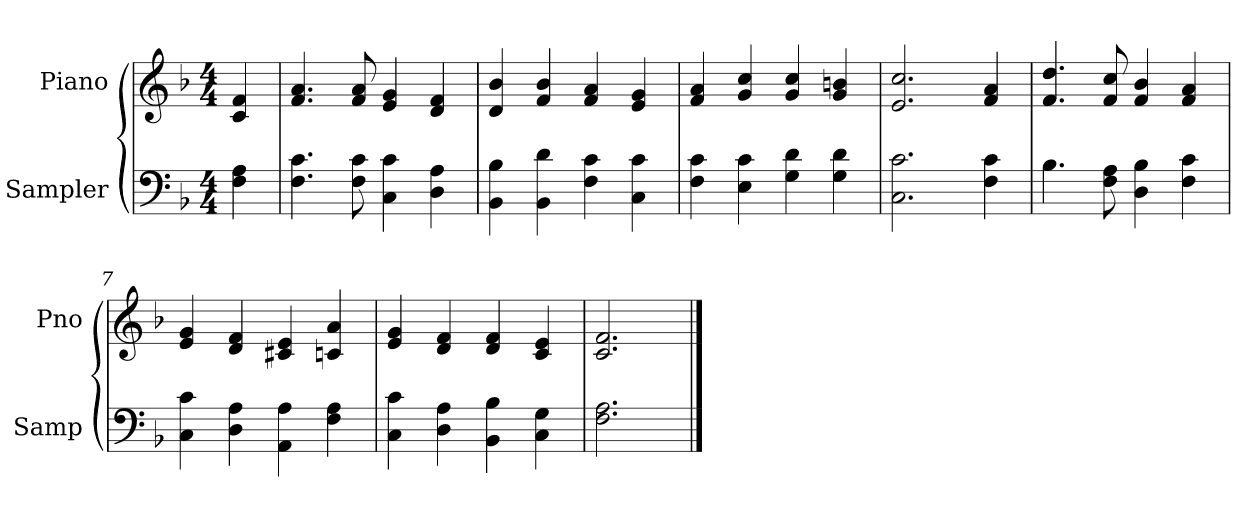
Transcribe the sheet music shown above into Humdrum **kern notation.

**kern	**kern
*part2	*part1
*staff2	*staff1
*I"Sampler	*I"Piano
*I'Samp	*I'Pno
*clefF4	*clefG2
*k[b-]	*k[b-]
*F:	*F:
*M4/4	*M4/4
=1	=1
4F 4A	4c 4f
=2	=2
4.F 4.c	4.f 4.a
8F 8c	8f 8a
4C 4c	4e 4g
4D 4A	4d 4f
=3	=3
4BB- 4B-	4d 4b-
4BB- 4d	4f 4b-
4F 4c	4f 4a
4C 4c	4e 4g
=4	=4
4F 4c	4f 4a
4E 4c	4g 4cc
4G 4d	4g 4cc
4G 4d	4g 4bn
=5	=5
2.C 2.c	2.e 2.cc
4F 4c	4f 4a
=6	=6
4.B-	4.f 4.dd
8F 8A	8f 8cc
4D 4B-	4f 4b-
4F 4c	4f 4a
=7	=7
4C 4c	4e 4g
4D 4A	4d 4f
4AA 4A	4c#X 4e
4F 4A	4cn 4a
=8	=8
4C 4c	4e 4g
4D 4A	4d 4f
4BB- 4B-	4d 4f
4C 4G	4c 4e
=9	=9
2.F 2.A	2.c 2.f
==	==
*-	*-
